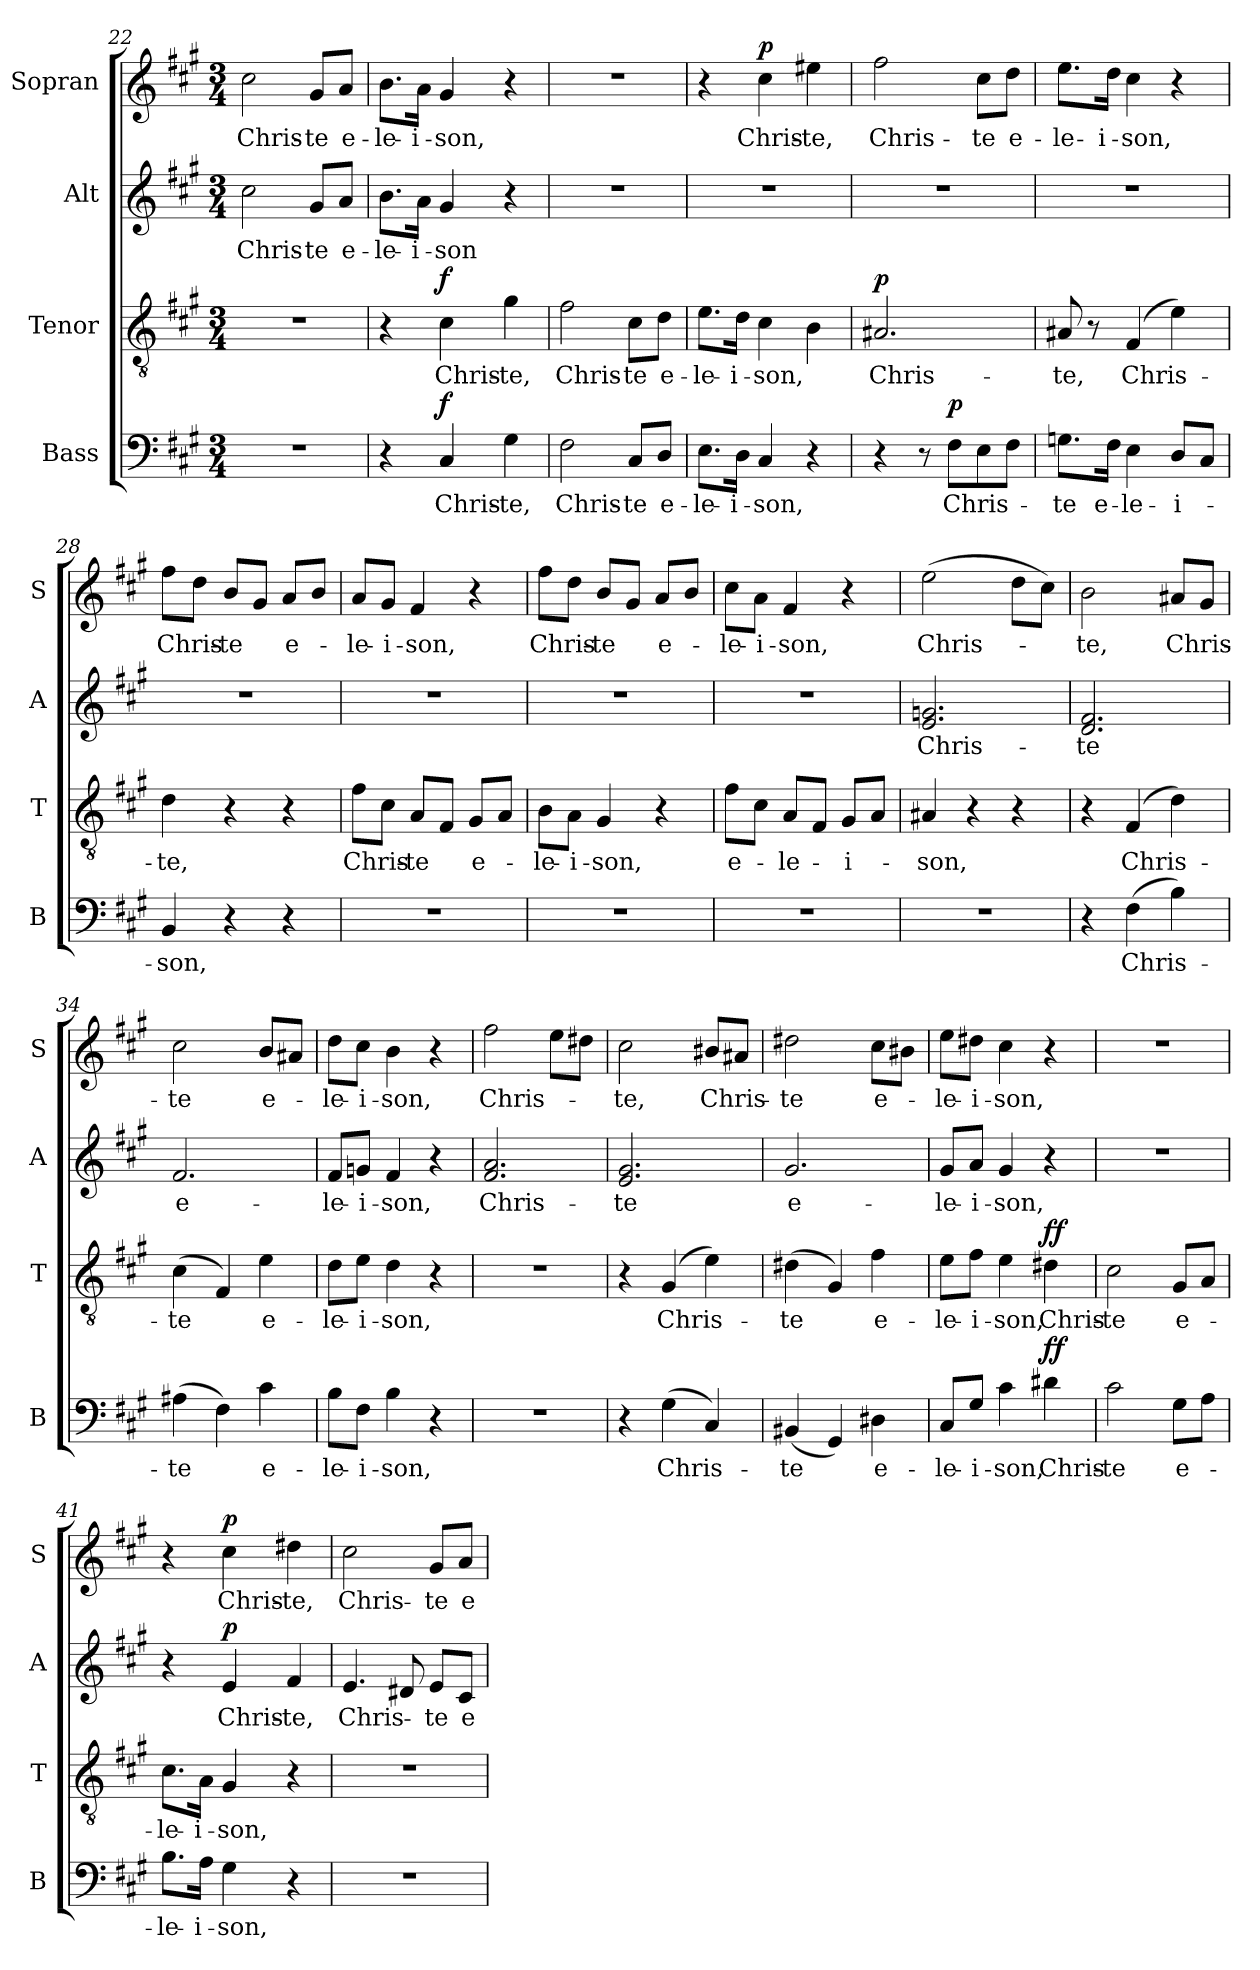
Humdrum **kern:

**kern	**text	**dynam	**kern	**text	**dynam	**kern	**text	**dynam	**kern	**text	**dynam
*part4	*part4	*part4	*part3	*part3	*part3	*part2	*part2	*part2	*part1	*part1	*part1
*staff4	*staff4	*staff4	*staff3	*staff3	*staff3	*staff2	*staff2	*staff2	*staff1	*staff1	*staff1
*I"Bass	*	*	*I"Tenor	*	*	*I"Alt	*	*	*I"Sopran	*	*
*I'B	*	*	*I'T	*	*	*I'A	*	*	*I'S	*	*
*clefF4	*	*	*clefGv2	*	*	*clefG2	*	*	*clefG2	*	*
*k[f#c#g#]	*	*	*k[f#c#g#]	*	*	*k[f#c#g#]	*	*	*k[f#c#g#]	*	*
*A:	*	*	*A:	*	*	*A:	*	*	*A:	*	*
*M3/4	*	*	*M3/4	*	*	*M3/4	*	*	*M3/4	*	*
=22	=22	=22	=22	=22	=22	=22	=22	=22	=22	=22	=22
!	!	!	!	!	!	!	!LO:LY:b	!	!	!LO:LY:b	!
2.r	.	.	2.r	.	.	2cc#\	Chris-	.	2cc#\	Chris-	.
!	!	!	!	!	!	!	!LO:LY:b	!	!	!LO:LY:b	!
.	.	.	.	.	.	8g#/L	-te	.	8g#/L	-te	.
!	!	!	!	!	!	!	!LO:LY:b	!	!	!LO:LY:b	!
.	.	.	.	.	.	8a/J	e-	.	8a/J	e-	.
!!LO:PB:g=z
=23	=23	=23	=23	=23	=23	=23	=23	=23	=23	=23	=23
!	!	!	!	!	!	!	!LO:LY:b	!	!	!LO:LY:b	!
4r	.	.	4r	.	.	8.b\L	-le-	.	8.b\L	-le-	.
!	!	!	!	!	!	!	!LO:LY:b	!	!	!LO:LY:b	!
.	.	.	.	.	.	16a\Jk	-i-	.	16a\Jk	-i-	.
!	!LO:LY:b	!LO:DY:a	!	!LO:LY:b	!LO:DY:a	!	!LO:LY:b	!	!	!LO:LY:b	!
4C#/	Chris-	f	4c#\	Chris-	f	4g#/	-son	.	4g#/	-son,	.
!	!LO:LY:b	!	!	!LO:LY:b	!	!	!	!	!	!	!
4G#\	-te,	.	4g#\	-te,	.	4r	.	.	4r	.	.
=24	=24	=24	=24	=24	=24	=24	=24	=24	=24	=24	=24
!	!LO:LY:b	!	!	!LO:LY:b	!	!	!	!	!	!	!
2F#\	Chris-	.	2f#\	Chris-	.	2.r	.	.	2.r	.	.
!	!LO:LY:b	!	!	!LO:LY:b	!	!	!	!	!	!	!
8C#/L	-te	.	8c#\L	-te	.	.	.	.	.	.	.
!	!LO:LY:b	!	!	!LO:LY:b	!	!	!	!	!	!	!
8D/J	e-	.	8d\J	e-	.	.	.	.	.	.	.
=25	=25	=25	=25	=25	=25	=25	=25	=25	=25	=25	=25
!	!LO:LY:b	!	!	!LO:LY:b	!	!	!	!	!	!	!
8.E\L	-le-	.	8.e\L	-le-	.	2.r	.	.	4r	.	.
!	!LO:LY:b	!	!	!LO:LY:b	!	!	!	!	!	!	!
16D\Jk	-i-	.	16d\Jk	-i-	.	.	.	.	.	.	.
!	!LO:LY:b	!	!	!LO:LY:b	!	!	!	!	!	!LO:LY:b	!LO:DY:a
4C#/	-son,	.	4c#\	-son,	.	.	.	.	4cc#\	Chris-	p
!	!	!	!	!	!	!	!	!	!	!LO:LY:b	!
4r	.	.	4B\	.	.	.	.	.	4ee#X\	-te,	.
=26	=26	=26	=26	=26	=26	=26	=26	=26	=26	=26	=26
!	!	!	!	!LO:LY:b	!LO:DY:a	!	!	!	!	!LO:LY:b	!
4r	.	.	2.A#X/	Chris-	p	2.r	.	.	2ff#\	Chris-	.
8r	.	.	.	.	.	.	.	.	.	.	.
!	!LO:LY:b	!LO:DY:a	!	!	!	!	!	!	!	!	!
8F#\L	Chris-	p	.	.	.	.	.	.	.	.	.
!	!	!	!	!	!	!	!	!	!	!LO:LY:b	!
8E\	.	.	.	.	.	.	.	.	8cc#\L	-te	.
!	!	!	!	!	!	!	!	!	!	!LO:LY:b	!
8F#\J	.	.	.	.	.	.	.	.	8dd\J	e-	.
=27	=27	=27	=27	=27	=27	=27	=27	=27	=27	=27	=27
!	!LO:LY:b	!	!	!LO:LY:b	!	!	!	!	!	!LO:LY:b	!
8.Gn\L	-te	.	8A#X/	-te,	.	2.r	.	.	8.ee\L	-le-	.
.	.	.	8r	.	.	.	.	.	.	.	.
!	!LO:LY:b	!	!	!	!	!	!	!	!	!LO:LY:b	!
16F#\Jk	e-	.	.	.	.	.	.	.	16dd\Jk	-i-	.
!	!LO:LY:b	!	!	!LO:LY:b	!	!	!	!	!	!LO:LY:b	!
4E\	-le-	.	(>4F#/	Chris-	.	.	.	.	4cc#\	-son,	.
!	!LO:LY:b	!	!	!	!	!	!	!	!	!	!
8D/L	-i-	.	4e\)	.	.	.	.	.	4r	.	.
8C#/J	.	.	.	.	.	.	.	.	.	.	.
=28	=28	=28	=28	=28	=28	=28	=28	=28	=28	=28	=28
!	!LO:LY:b	!	!	!LO:LY:b	!	!	!	!	!	!LO:LY:b	!
4BB/	-son,	.	4d\	-te,	.	2.r	.	.	8ff#\L	Chris-	.
.	.	.	.	.	.	.	.	.	8dd\J	.	.
!	!	!	!	!	!	!	!	!	!	!LO:LY:b	!
4r	.	.	4r	.	.	.	.	.	8b/L	-te	.
.	.	.	.	.	.	.	.	.	8g#/J	.	.
!	!	!	!	!	!	!	!	!	!	!LO:LY:b	!
4r	.	.	4r	.	.	.	.	.	8a/L	e-	.
.	.	.	.	.	.	.	.	.	8b/J	.	.
!!LO:LB:g=z
=29	=29	=29	=29	=29	=29	=29	=29	=29	=29	=29	=29
!	!	!	!	!LO:LY:b	!	!	!	!	!	!LO:LY:b	!
2.r	.	.	8f#\L	Chris-	.	2.r	.	.	8a/L	-le-	.
!	!	!	!	!	!	!	!	!	!	!LO:LY:b	!
.	.	.	8c#\J	.	.	.	.	.	8g#/J	-i-	.
!	!	!	!	!LO:LY:b	!	!	!	!	!	!LO:LY:b	!
.	.	.	8A/L	-te	.	.	.	.	4f#/	-son,	.
.	.	.	8F#/J	.	.	.	.	.	.	.	.
!	!	!	!	!LO:LY:b	!	!	!	!	!	!	!
.	.	.	8G#/L	e-	.	.	.	.	4r	.	.
.	.	.	8A/J	.	.	.	.	.	.	.	.
=30	=30	=30	=30	=30	=30	=30	=30	=30	=30	=30	=30
!	!	!	!	!LO:LY:b	!	!	!	!	!	!LO:LY:b	!
2.r	.	.	8B\L	-le-	.	2.r	.	.	8ff#\L	Chris-	.
!	!	!	!	!LO:LY:b	!	!	!	!	!	!	!
.	.	.	8A\J	-i-	.	.	.	.	8dd\J	.	.
!	!	!	!	!LO:LY:b	!	!	!	!	!	!LO:LY:b	!
.	.	.	4G#/	-son,	.	.	.	.	8b/L	-te	.
.	.	.	.	.	.	.	.	.	8g#/J	.	.
!	!	!	!	!	!	!	!	!	!	!LO:LY:b	!
.	.	.	4r	.	.	.	.	.	8a/L	e-	.
.	.	.	.	.	.	.	.	.	8b/J	.	.
=31	=31	=31	=31	=31	=31	=31	=31	=31	=31	=31	=31
!	!	!	!	!LO:LY:b	!	!	!	!	!	!LO:LY:b	!
2.r	.	.	8f#\L	e-	.	2.r	.	.	8cc#\L	-le-	.
!	!	!	!	!	!	!	!	!	!	!LO:LY:b	!
.	.	.	8c#\J	.	.	.	.	.	8a\J	-i-	.
!	!	!	!	!LO:LY:b	!	!	!	!	!	!LO:LY:b	!
.	.	.	8A/L	-le-	.	.	.	.	4f#/	-son,	.
.	.	.	8F#/J	.	.	.	.	.	.	.	.
!	!	!	!	!LO:LY:b	!	!	!	!	!	!	!
.	.	.	8G#/L	-i-	.	.	.	.	4r	.	.
.	.	.	8A/J	.	.	.	.	.	.	.	.
=32	=32	=32	=32	=32	=32	=32	=32	=32	=32	=32	=32
!	!	!	!	!LO:LY:b	!	!	!LO:LY:b	!	!	!LO:LY:b	!
2.r	.	.	4A#X/	-son,	.	2.e/ 2.gn/	Chris-	.	(>2ee\	Chris-	.
.	.	.	4r	.	.	.	.	.	.	.	.
.	.	.	4r	.	.	.	.	.	8dd\L	.	.
.	.	.	.	.	.	.	.	.	8cc#\J)	.	.
=33	=33	=33	=33	=33	=33	=33	=33	=33	=33	=33	=33
!	!	!	!	!	!	!	!LO:LY:b	!	!	!LO:LY:b	!
4r	.	.	4r	.	.	2.d/ 2.f#/	-te	.	2b\	-te,	.
!	!LO:LY:b	!	!	!LO:LY:b	!	!	!	!	!	!	!
(>4F#\	Chris-	.	(>4F#/	Chris-	.	.	.	.	.	.	.
!	!	!	!	!	!	!	!	!	!	!LO:LY:b	!
4B\)	.	.	4d\)	.	.	.	.	.	8a#X/L	Chris-	.
.	.	.	.	.	.	.	.	.	8g#/J	.	.
=34	=34	=34	=34	=34	=34	=34	=34	=34	=34	=34	=34
!	!LO:LY:b	!	!	!LO:LY:b	!	!	!LO:LY:b	!	!	!LO:LY:b	!
(>4A#X\	-te	.	(>4c#\	-te	.	2.f#/	e-	.	2cc#\	-te	.
4F#\)	.	.	4F#/)	.	.	.	.	.	.	.	.
!	!LO:LY:b	!	!	!LO:LY:b	!	!	!	!	!	!LO:LY:b	!
4c#\	e-	.	4e\	e-	.	.	.	.	8b/L	e-	.
.	.	.	.	.	.	.	.	.	8a#X/J	.	.
!!LO:PB:g=z
=35	=35	=35	=35	=35	=35	=35	=35	=35	=35	=35	=35
!	!LO:LY:b	!	!	!LO:LY:b	!	!	!LO:LY:b	!	!	!LO:LY:b	!
8B\L	-le-	.	8d\L	-le-	.	8f#/L	-le-	.	8dd\L	-le-	.
!	!LO:LY:b	!	!	!LO:LY:b	!	!	!LO:LY:b	!	!	!LO:LY:b	!
8F#\J	-i-	.	8e\J	-i-	.	8gn/J	-i-	.	8cc#\J	-i-	.
!	!LO:LY:b	!	!	!LO:LY:b	!	!	!LO:LY:b	!	!	!LO:LY:b	!
4B\	-son,	.	4d\	-son,	.	4f#/	-son,	.	4b\	-son,	.
4r	.	.	4r	.	.	4r	.	.	4r	.	.
=36	=36	=36	=36	=36	=36	=36	=36	=36	=36	=36	=36
!	!	!	!	!	!	!	!LO:LY:b	!	!	!LO:LY:b	!
2.r	.	.	2.r	.	.	2.f#/ 2.a/	Chris-	.	2ff#\	Chris-	.
.	.	.	.	.	.	.	.	.	8ee\L	.	.
.	.	.	.	.	.	.	.	.	8dd#X\J	.	.
=37	=37	=37	=37	=37	=37	=37	=37	=37	=37	=37	=37
!	!	!	!	!	!	!	!LO:LY:b	!	!	!LO:LY:b	!
4r	.	.	4r	.	.	2.e/ 2.g#/	-te	.	2cc#\	-te,	.
!	!LO:LY:b	!	!	!LO:LY:b	!	!	!	!	!	!	!
(>4G#\	Chris-	.	(>4G#/	Chris-	.	.	.	.	.	.	.
!	!	!	!	!	!	!	!	!	!	!LO:LY:b	!
4C#/)	.	.	4e\)	.	.	.	.	.	8b#X/L	Chris-	.
.	.	.	.	.	.	.	.	.	8a#X/J	.	.
=38	=38	=38	=38	=38	=38	=38	=38	=38	=38	=38	=38
!	!LO:LY:b	!	!	!LO:LY:b	!	!	!LO:LY:b	!	!	!LO:LY:b	!
(>4BB#X/	-te	.	(>4d#X\	-te	.	2.g#/	e-	.	2dd#X\	-te	.
4GG#/)	.	.	4G#/)	.	.	.	.	.	.	.	.
!	!LO:LY:b	!	!	!LO:LY:b	!	!	!	!	!	!LO:LY:b	!
4D#X\	e-	.	4f#\	e-	.	.	.	.	8cc#\L	e-	.
.	.	.	.	.	.	.	.	.	8b#X\J	.	.
=39	=39	=39	=39	=39	=39	=39	=39	=39	=39	=39	=39
!	!LO:LY:b	!	!	!LO:LY:b	!	!	!LO:LY:b	!	!	!LO:LY:b	!
8C#/L	-le-	.	8e\L	-le-	.	8g#/L	-le-	.	8ee\L	-le-	.
!	!LO:LY:b	!	!	!LO:LY:b	!	!	!LO:LY:b	!	!	!LO:LY:b	!
8G#/J	-i-	.	8f#\J	-i-	.	8a/J	-i-	.	8dd#X\J	-i-	.
!	!LO:LY:b	!	!	!LO:LY:b	!	!	!LO:LY:b	!	!	!LO:LY:b	!
4c#\	-son,	.	4e\	-son,	.	4g#/	-son,	.	4cc#\	-son,	.
!	!LO:LY:b	!LO:DY:a	!	!LO:LY:b	!LO:DY:a	!	!	!	!	!	!
4d#X\	Chris-	ff	4d#X\	Chris-	ff	4r	.	.	4r	.	.
=40	=40	=40	=40	=40	=40	=40	=40	=40	=40	=40	=40
!	!LO:LY:b	!	!	!LO:LY:b	!	!	!	!	!	!	!
2c#\	-te	.	2c#\	-te	.	2.r	.	.	2.r	.	.
!	!LO:LY:b	!	!	!LO:LY:b	!	!	!	!	!	!	!
8G#\L	e-	.	8G#/L	e-	.	.	.	.	.	.	.
8A\J	.	.	8A/J	.	.	.	.	.	.	.	.
!!LO:LB:g=z
=41	=41	=41	=41	=41	=41	=41	=41	=41	=41	=41	=41
!	!LO:LY:b	!	!	!LO:LY:b	!	!	!	!	!	!	!
8.B\L	-le-	.	8.c#\L	-le-	.	4r	.	.	4r	.	.
!	!LO:LY:b	!	!	!LO:LY:b	!	!	!	!	!	!	!
16A\Jk	-i-	.	16A\Jk	-i-	.	.	.	.	.	.	.
!	!LO:LY:b	!	!	!LO:LY:b	!	!	!LO:LY:b	!LO:DY:a	!	!LO:LY:b	!LO:DY:a
4G#\	-son,	.	4G#/	-son,	.	4e/	Chris-	p	4cc#\	Chris-	p
!	!	!	!	!	!	!	!LO:LY:b	!	!	!LO:LY:b	!
4r	.	.	4r	.	.	4f#/	-te,	.	4dd#X\	-te,	.
=42	=42	=42	=42	=42	=42	=42	=42	=42	=42	=42	=42
!	!	!	!	!	!	!	!LO:LY:b	!	!	!LO:LY:b	!
2.r	.	.	2.r	.	.	4.e/	Chris-	.	2cc#\	Chris-	.
.	.	.	.	.	.	8d#X/	.	.	.	.	.
!	!	!	!	!	!	!	!LO:LY:b	!	!	!LO:LY:b	!
.	.	.	.	.	.	8e/L	-te	.	8g#/L	-te	.
!	!	!	!	!	!	!	!LO:LY:b	!	!	!LO:LY:b	!
.	.	.	.	.	.	8c#/J	e-	.	8a/J	e-	.
=	=	=	=	=	=	=	=	=	=	=	=
*-	*-	*-	*-	*-	*-	*-	*-	*-	*-	*-	*-
